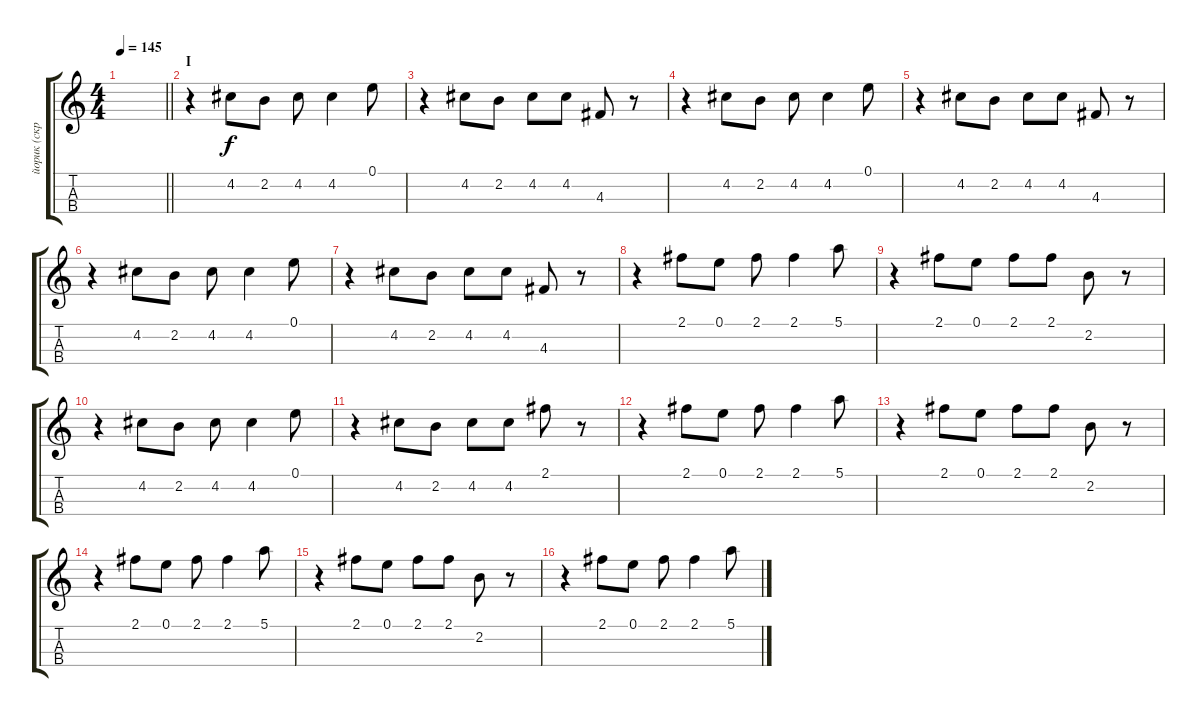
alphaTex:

\track ("йорик (скрипка)" "йорик (скр") {instrument violin}
\staff {score tabs}
\tuning (E5 A4 D4 G3) {hide}
\ts (4 4)
\tempo 145
\clef g2
\barLineRight lightlight
\ks c
|
\section ("" "I")
r.4 4.2.8 2.2.8 4.2.8 4.2.4 0.1.8 |
r.4 4.2.8 2.2.8 4.2.8 4.2.8 4.3.8 r.8 |
r.4 4.2.8 2.2.8 4.2.8 4.2.4 0.1.8 |
r.4 4.2.8 2.2.8 4.2.8 4.2.8 4.3.8 r.8 |
r.4 4.2.8 2.2.8 4.2.8 4.2.4 0.1.8 |
r.4 4.2.8 2.2.8 4.2.8 4.2.8 4.3.8 r.8 |
r.4 2.1.8 0.1.8 2.1.8 2.1.4 5.1.8 |
r.4 2.1.8 0.1.8 2.1.8 2.1.8 2.2.8 r.8 |
r.4 4.2.8 2.2.8 4.2.8 4.2.4 0.1.8 |
r.4 4.2.8 2.2.8 4.2.8 4.2.8 2.1.8 r.8 |
r.4 2.1.8 0.1.8 2.1.8 2.1.4 5.1.8 |
r.4 2.1.8 0.1.8 2.1.8 2.1.8 2.2.8 r.8 |
r.4 2.1.8 0.1.8 2.1.8 2.1.4 5.1.8 |
r.4 2.1.8 0.1.8 2.1.8 2.1.8 2.2.8 r.8 |
r.4 2.1.8 0.1.8 2.1.8 2.1.4 5.1.8
